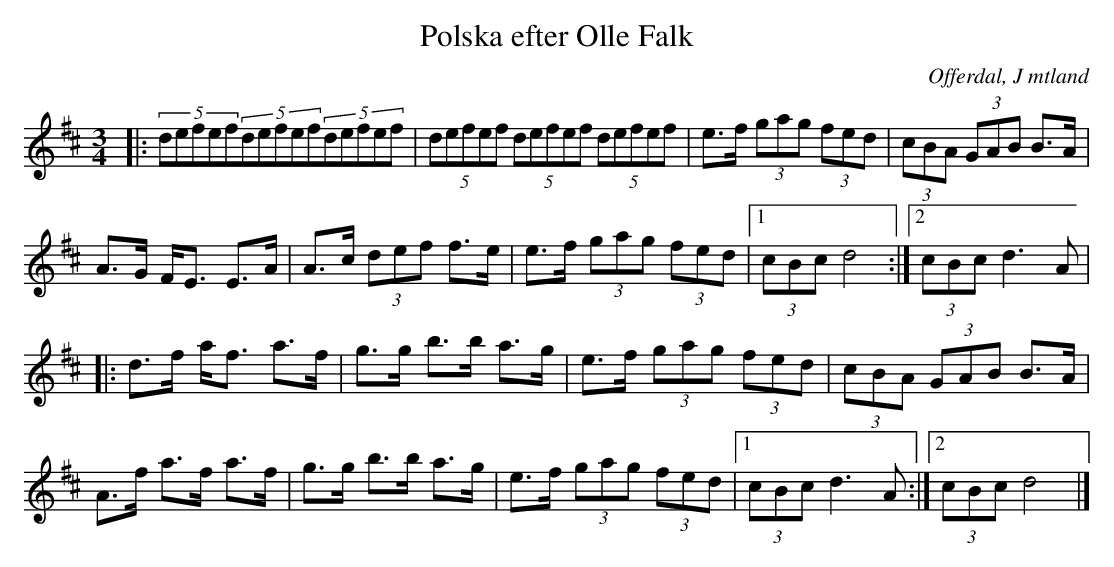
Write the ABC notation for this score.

X:1
T:Polska efter Olle Falk
O:Offerdal, J mtland
M:3/4
L:1/8
K:D
|: (5:2defef(5:2defef(5:2defef | (5:2defef (5:2defef (5:2defef | e>f (3gag (3fed | (3cBA (3GAB B>A |
A>G F<E E>A | A>c (3def f>e | e>f (3gag (3fed |1 (3cBc d4 :|2 (3cBc d3 A |
|:d>f a<f a>f | g>g b>b a>g | e>f (3gag (3fed | (3cBA (3GAB B>A |
A>f a>f a>f | g>g b>b a>g | e>f (3gag (3fed |1 (3cBc d3 A :|2 (3cBc d4 |]
